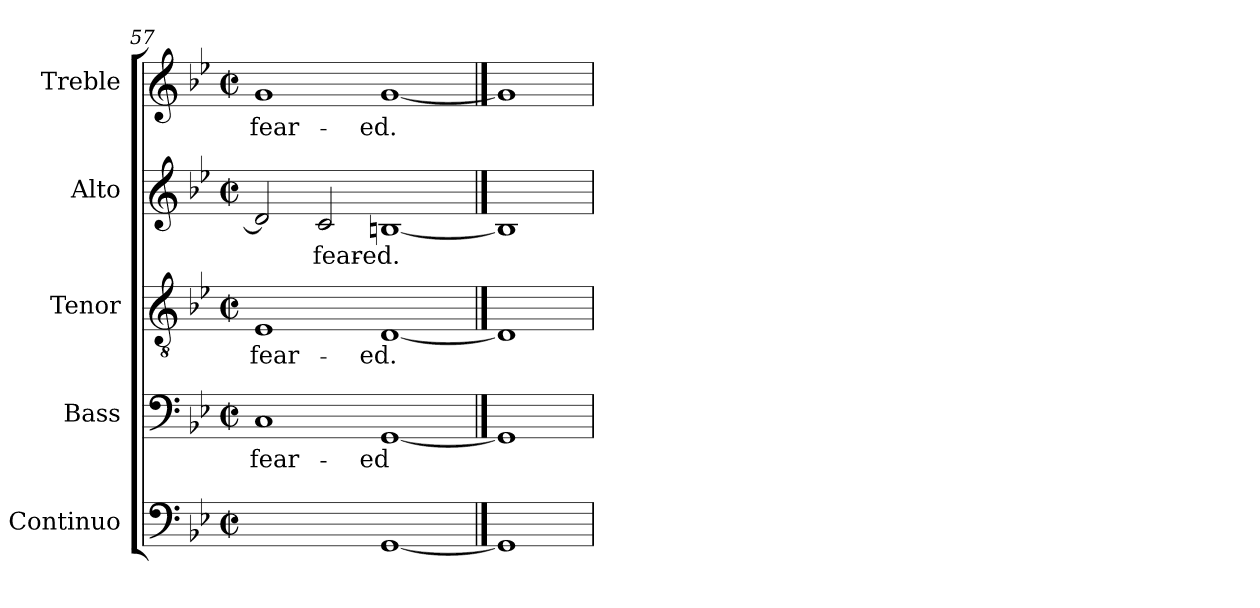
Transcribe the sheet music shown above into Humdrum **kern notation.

**kern	**text	**kern	**text	**kern	**text	**kern	**text	**kern	**text
*part5	*part5	*part4	*part4	*part3	*part3	*part2	*part2	*part1	*part1
*staff5	*staff5	*staff4	*staff4	*staff3	*staff3	*staff2	*staff2	*staff1	*staff1
*I"Continuo	*	*I"Bass	*	*I"Tenor	*	*I"Alto	*	*I"Treble	*
*	*	*I'B	*	*I'T	*	*I'A	*	*	*
*clefF4	*	*clefF4	*	*clefGv2	*	*clefG2	*	*clefG2	*
*k[b-e-]	*	*k[b-e-]	*	*k[b-e-]	*	*k[b-e-]	*	*k[b-e-]	*
*B-:	*	*B-:	*	*B-:	*	*B-:	*	*B-:	*
*M4/2	*	*M4/2	*	*M4/2	*	*M4/2	*	*M4/2	*
*met(c|)	*	*met(c|)	*	*met(c|)	*	*met(c|)	*	*met(c|)	*
=57	=57	=57	=57	=57	=57	=57	=57	=57	=57
!	!LO:LY:b	!	!LO:LY:b	!	!LO:LY:b	!	!	!	!LO:LY:b
[2Cyy	9	1C	fear-	1E-	fear-	2d]	.	1g	fear-
!	!LO:LY:b	!	!	!	!	!	!LO:LY:b	!	!
2Cyy]	8	.	.	.	.	2c	fear-	.	.
!	!	!	!LO:LY:b	!	!LO:LY:b	!	!LO:LY:b	!	!LO:LY:b
[1GG	.	[1GG	-ed	[1D	-ed.	[1Bn	-ed.	[1g	-ed.
==58	==58	==58	==58	==58	==58	==58	==58	==58	==58
1GG]	.	1GG]	.	1D]	.	1B]	.	1g]	.
=	=	=	=	=	=	=	=	=	=
*-	*-	*-	*-	*-	*-	*-	*-	*-	*-
